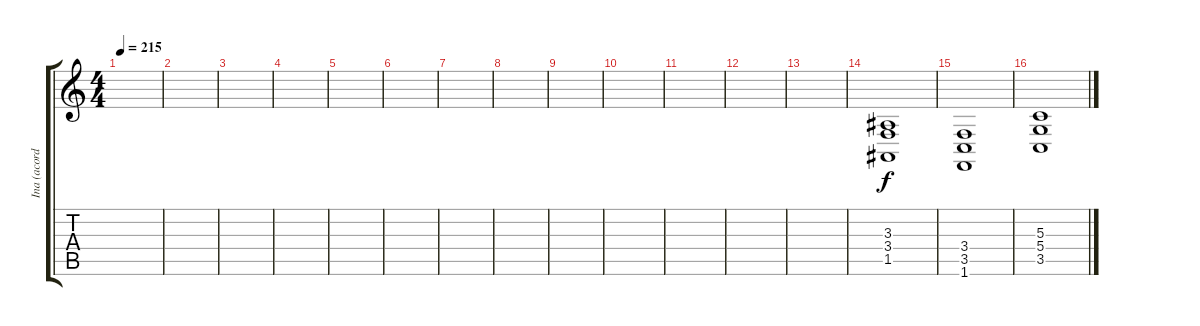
\track ("Ina (acordeón)" "Ina (acord") {instrument accordion}
\staff {score tabs}
\tuning (E4 B3 G3 D3 A2 E2) {hide}
\ts (4 4)
\tempo 215
\clef g2
\ks c
|
|
|
|
|
|
|
|
|
|
|
|
|
(3.3 3.4 1.5).1 |
(3.4 3.5 1.6).1 |
(5.3 5.4 3.5).1
